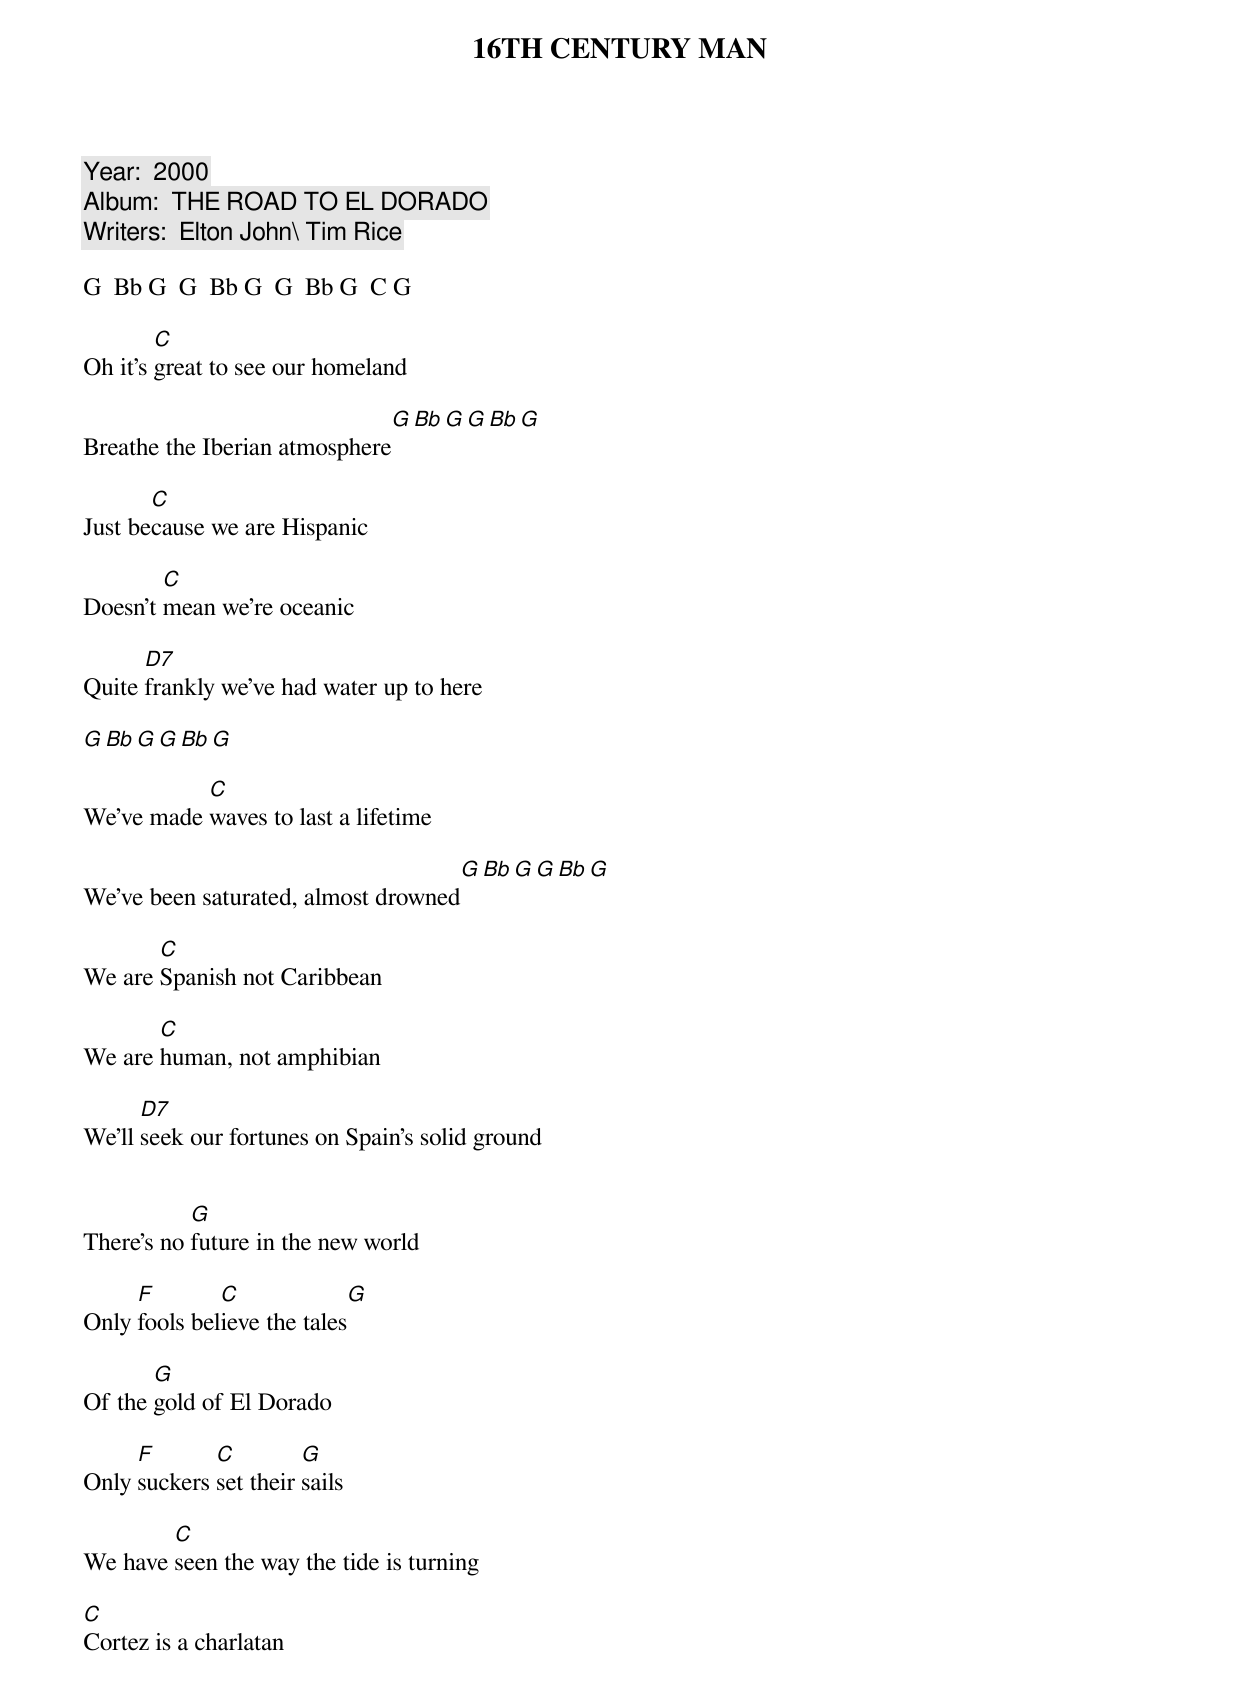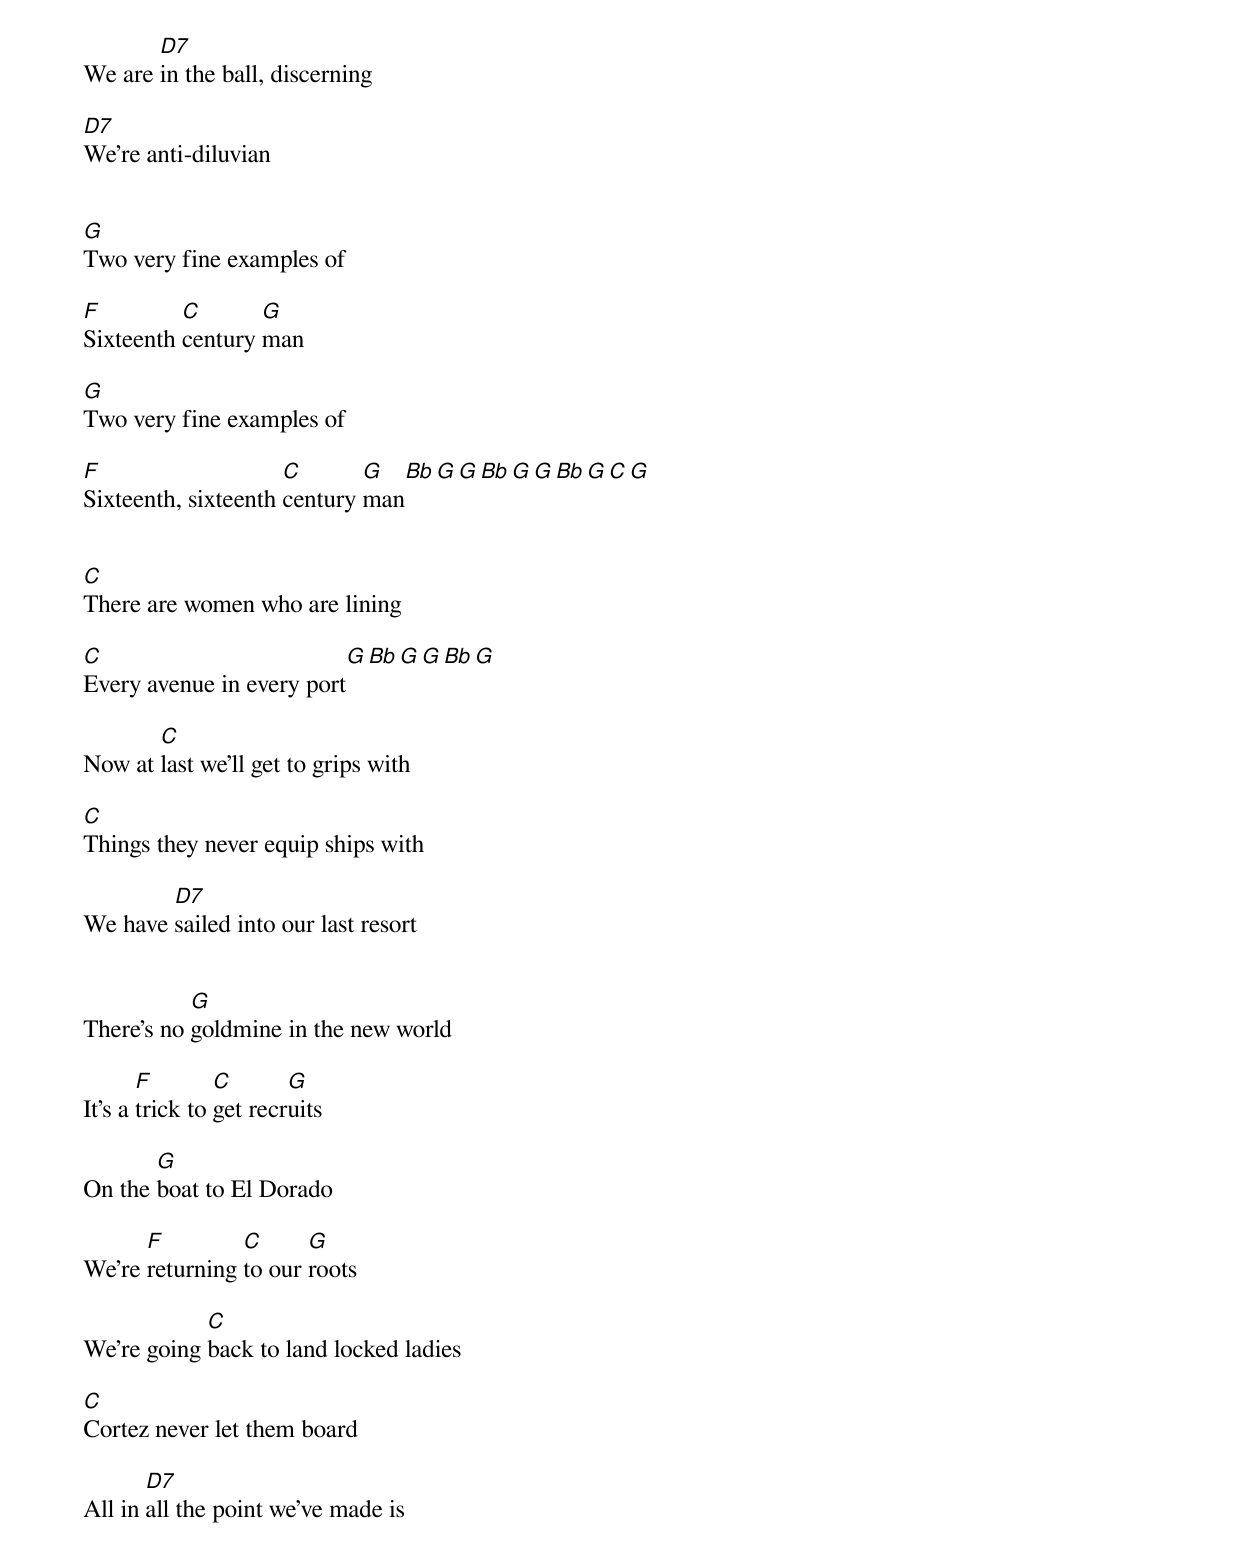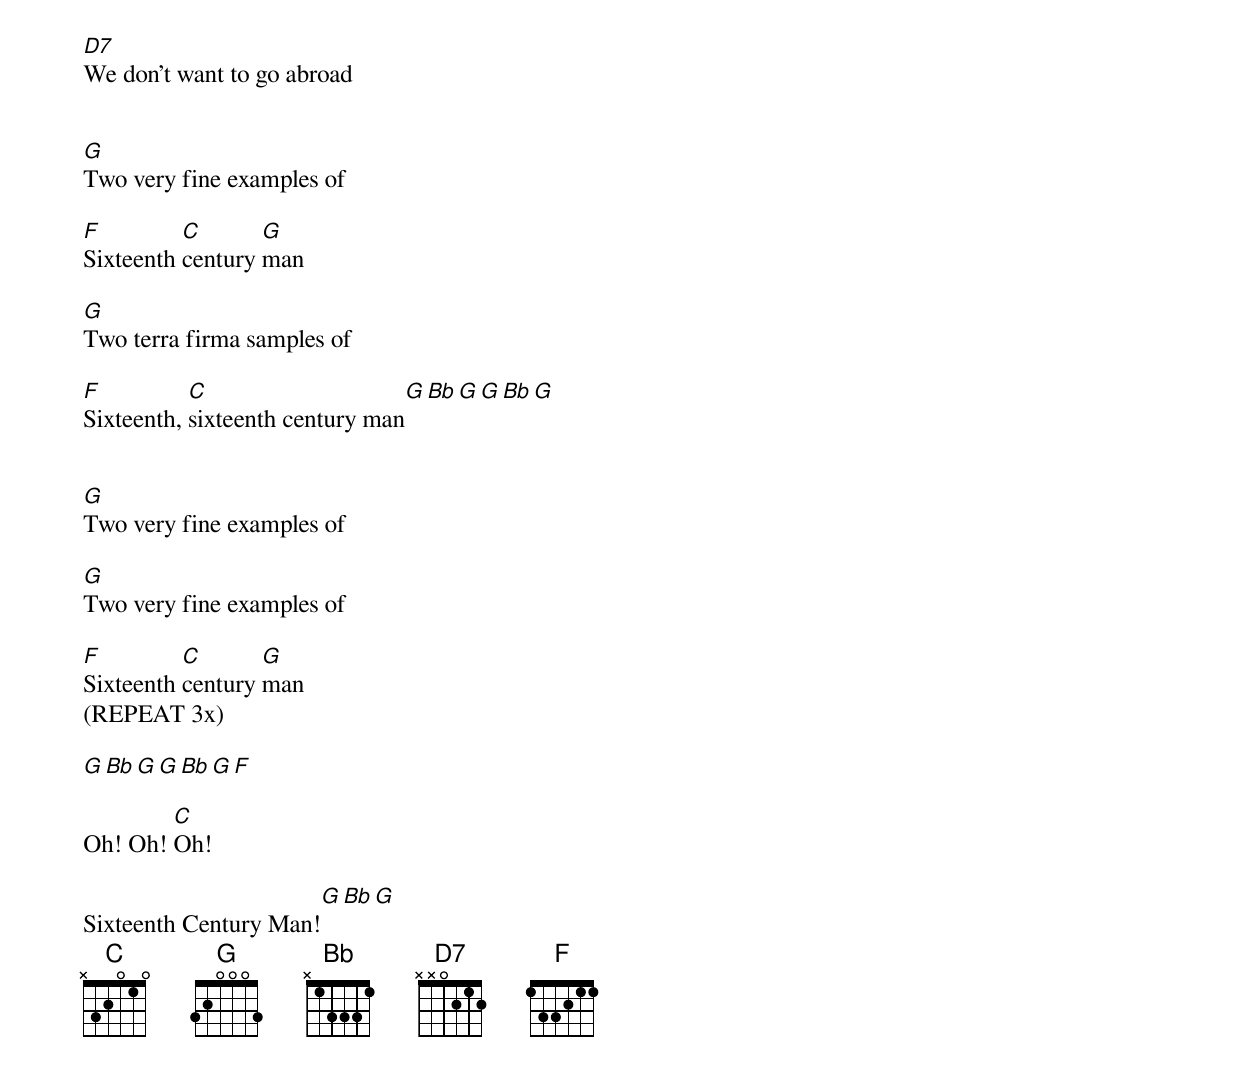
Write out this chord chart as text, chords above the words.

16TH CENTURY MAN

Year:  2000
Album:  THE ROAD TO EL DORADO
Writers:  Elton John\ Tim Rice

G  Bb G  G  Bb G  G  Bb G  C G

	C
Oh it's great to see our homeland

			       G  Bb G  G  Bb G
Breathe the Iberian atmosphere

       C
Just because we are Hispanic

        C
Doesn't mean we're oceanic

      D7
Quite frankly we've had water up to here

G  Bb G  G  Bb G

	   C
We've made waves to last a lifetime

				    G  Bb G  G  Bb G
We've been saturated, almost drowned

       C
We are Spanish not Caribbean

       C
We are human, not amphibian

      D7
We'll seek our fortunes on Spain's solid ground


           G
There's no future in the new world

     F        C             G
Only fools believe the tales

       G
Of the gold of El Dorado

     F       C	       G
Only suckers set their sails

        C
We have seen the way the tide is turning

C
Cortez is a charlatan

       D7
We are in the ball, discerning

D7
We're anti-diluvian


G
Two very fine examples of

F         C       G
Sixteenth century man

G
Two very fine examples of

F                    C       G  Bb G  G  Bb G  G  Bb G  C G
Sixteenth, sixteenth century man


C
There are women who are lining

C			  G  Bb G  G  Bb G
Every avenue in every port

       C
Now at last we'll get to grips with

C
Things they never equip ships with

        D7
We have sailed into our last resort


	   G
There's no goldmine in the new world

       F	C       G
It's a trick to get recruits

       G
On the boat to El Dorado

      F         C      G
We're returning to our roots

            C
We're going back to land locked ladies

C
Cortez never let them board

       D7
All in all the point we've made is

D7
We don't want to go abroad


G
Two very fine examples of

F         C	  G
Sixteenth century man

G
Two terra firma samples of

F          C                    G  Bb G  G  Bb G
Sixteenth, sixteenth century man


G
Two very fine examples of

G
Two very fine examples of

F         C	  G
Sixteenth century man
(REPEAT 3x)

G  Bb G  G  Bb G  F

	C
Oh! Oh! Oh!

		      G  Bb G
Sixteenth Century Man!
